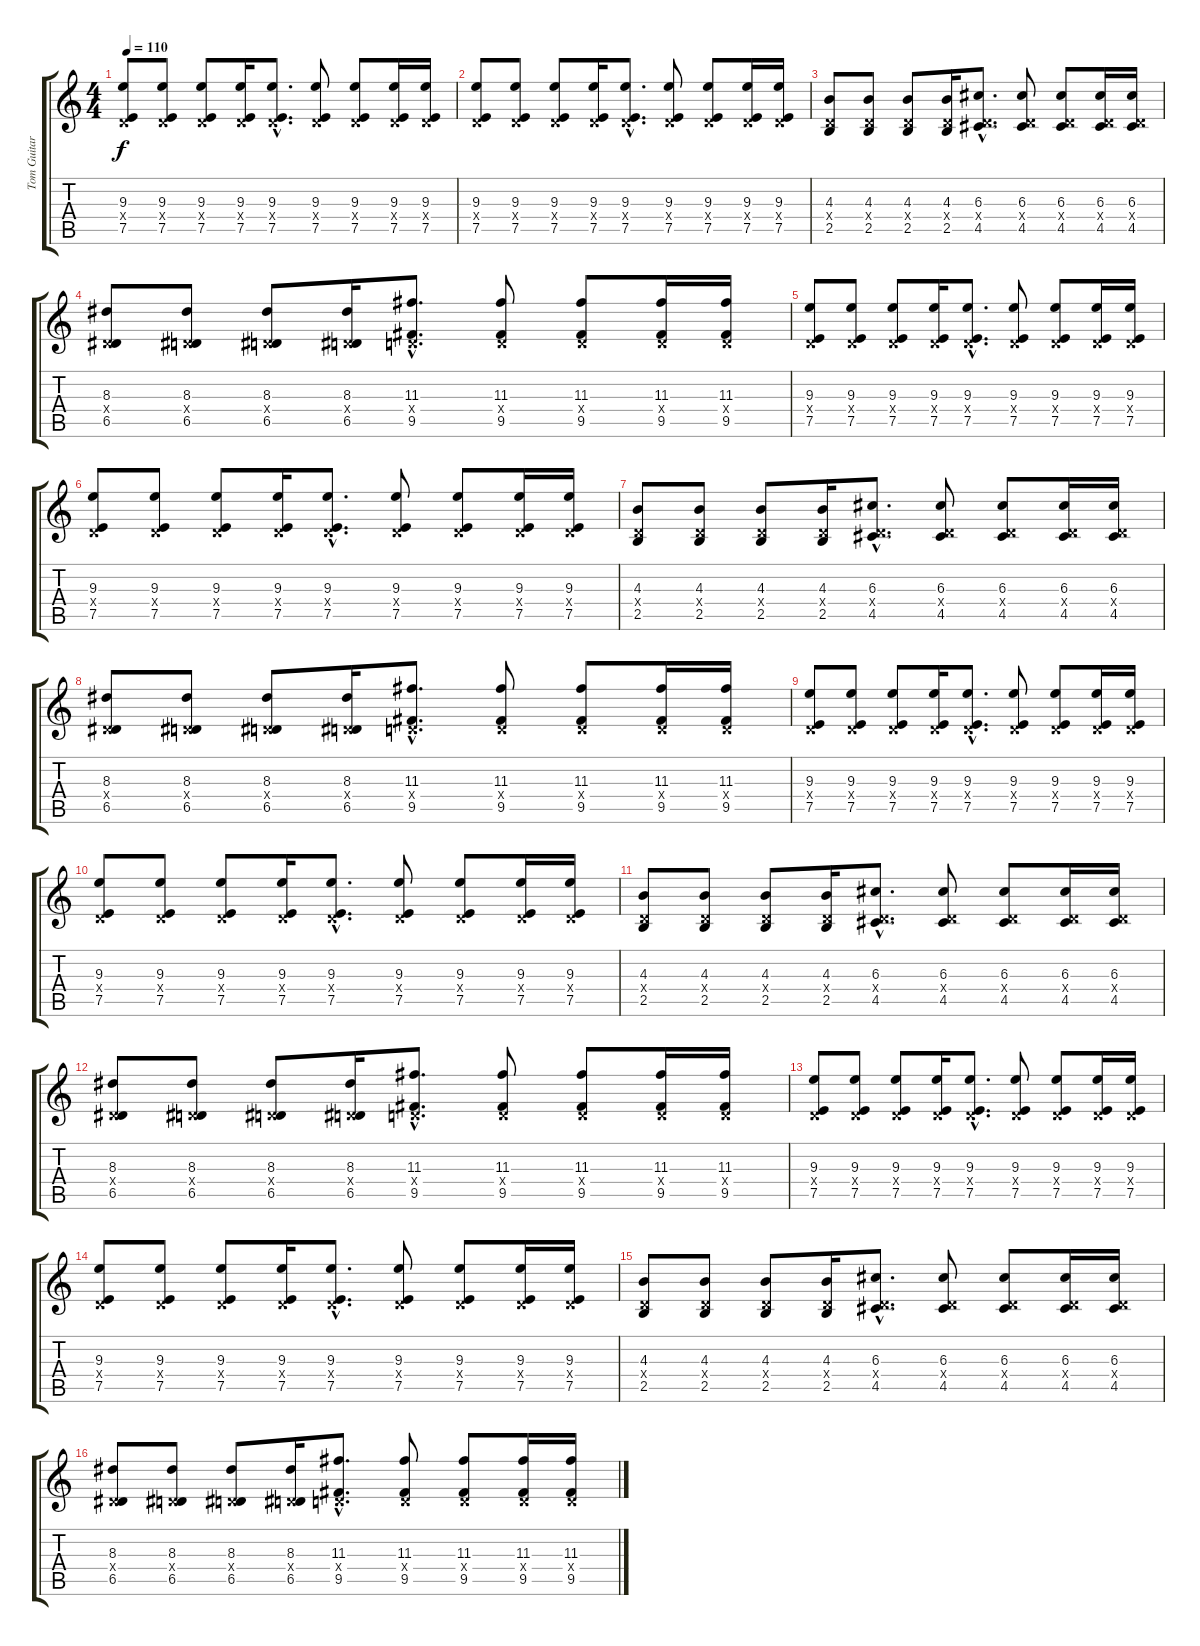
\track ("Tom Guitar 1 B (for effect)" "Tom Guitar") {instrument acousticguitarnylon}
\staff {score tabs}
\tuning (E4 B3 G3 D3 A2 E2) {hide}
\ts (4 4)
\tempo 110
\clef g2
\ks c
(9.3 0.4{x} 7.5).8{dy f} (9.3 0.4{x} 7.5).8 (9.3 0.4{x} 7.5).8 (9.3 0.4{x} 7.5).16 (9.3{hac} 0.4{hac x} 7.5{hac}).8{d} (9.3 0.4{x} 7.5).8 (9.3 0.4{x} 7.5).8 (9.3 0.4{x} 7.5).16 (9.3 0.4{x} 7.5).16 |
(9.3 0.4{x} 7.5).8 (9.3 0.4{x} 7.5).8 (9.3 0.4{x} 7.5).8 (9.3 0.4{x} 7.5).16 (9.3{hac} 0.4{hac x} 7.5{hac}).8{d} (9.3 0.4{x} 7.5).8 (9.3 0.4{x} 7.5).8 (9.3 0.4{x} 7.5).16 (9.3 0.4{x} 7.5).16 |
(4.3 0.4{x} 2.5).8 (4.3 0.4{x} 2.5).8 (4.3 0.4{x} 2.5).8 (4.3 0.4{x} 2.5).16 (6.3{hac} 0.4{hac x} 4.5{hac}).8{d} (6.3 0.4{x} 4.5).8 (6.3 0.4{x} 4.5).8 (6.3 0.4{x} 4.5).16 (6.3 0.4{x} 4.5).16 |
(8.3 0.4{x} 6.5).8 (8.3 0.4{x} 6.5).8 (8.3 0.4{x} 6.5).8 (8.3 0.4{x} 6.5).16 (11.3{hac} 0.4{hac x} 9.5{hac}).8{d} (11.3 0.4{x} 9.5).8 (11.3 0.4{x} 9.5).8 (11.3 0.4{x} 9.5).16 (11.3 0.4{x} 9.5).16 |
(9.3 0.4{x} 7.5).8 (9.3 0.4{x} 7.5).8 (9.3 0.4{x} 7.5).8 (9.3 0.4{x} 7.5).16 (9.3{hac} 0.4{hac x} 7.5{hac}).8{d} (9.3 0.4{x} 7.5).8 (9.3 0.4{x} 7.5).8 (9.3 0.4{x} 7.5).16 (9.3 0.4{x} 7.5).16 |
(9.3 0.4{x} 7.5).8 (9.3 0.4{x} 7.5).8 (9.3 0.4{x} 7.5).8 (9.3 0.4{x} 7.5).16 (9.3{hac} 0.4{hac x} 7.5{hac}).8{d} (9.3 0.4{x} 7.5).8 (9.3 0.4{x} 7.5).8 (9.3 0.4{x} 7.5).16 (9.3 0.4{x} 7.5).16 |
(4.3 0.4{x} 2.5).8{balance 0} (4.3 0.4{x} 2.5).8 (4.3 0.4{x} 2.5).8 (4.3 0.4{x} 2.5).16 (6.3{hac} 0.4{hac x} 4.5{hac}).8{d} (6.3 0.4{x} 4.5).8 (6.3 0.4{x} 4.5).8 (6.3 0.4{x} 4.5).16 (6.3 0.4{x} 4.5).16 |
(8.3 0.4{x} 6.5).8 (8.3 0.4{x} 6.5).8 (8.3 0.4{x} 6.5).8 (8.3 0.4{x} 6.5).16 (11.3{hac} 0.4{hac x} 9.5{hac}).8{d} (11.3 0.4{x} 9.5).8 (11.3 0.4{x} 9.5).8 (11.3 0.4{x} 9.5).16 (11.3 0.4{x} 9.5).16 |
(9.3 0.4{x} 7.5).8 (9.3 0.4{x} 7.5).8 (9.3 0.4{x} 7.5).8 (9.3 0.4{x} 7.5).16 (9.3{hac} 0.4{hac x} 7.5{hac}).8{d} (9.3 0.4{x} 7.5).8 (9.3 0.4{x} 7.5).8 (9.3 0.4{x} 7.5).16 (9.3 0.4{x} 7.5).16 |
(9.3 0.4{x} 7.5).8 (9.3 0.4{x} 7.5).8 (9.3 0.4{x} 7.5).8 (9.3 0.4{x} 7.5).16 (9.3{hac} 0.4{hac x} 7.5{hac}).8{d} (9.3 0.4{x} 7.5).8 (9.3 0.4{x} 7.5).8 (9.3 0.4{x} 7.5).16 (9.3 0.4{x} 7.5).16 |
(4.3 0.4{x} 2.5).8 (4.3 0.4{x} 2.5).8 (4.3 0.4{x} 2.5).8 (4.3 0.4{x} 2.5).16 (6.3{hac} 0.4{hac x} 4.5{hac}).8{d} (6.3 0.4{x} 4.5).8 (6.3 0.4{x} 4.5).8 (6.3 0.4{x} 4.5).16 (6.3 0.4{x} 4.5).16 |
(8.3 0.4{x} 6.5).8 (8.3 0.4{x} 6.5).8 (8.3 0.4{x} 6.5).8 (8.3 0.4{x} 6.5).16 (11.3{hac} 0.4{hac x} 9.5{hac}).8{d} (11.3 0.4{x} 9.5).8 (11.3 0.4{x} 9.5).8 (11.3 0.4{x} 9.5).16 (11.3 0.4{x} 9.5).16 |
(9.3 0.4{x} 7.5).8 (9.3 0.4{x} 7.5).8 (9.3 0.4{x} 7.5).8 (9.3 0.4{x} 7.5).16 (9.3{hac} 0.4{hac x} 7.5{hac}).8{d} (9.3 0.4{x} 7.5).8 (9.3 0.4{x} 7.5).8 (9.3 0.4{x} 7.5).16 (9.3 0.4{x} 7.5).16 |
(9.3 0.4{x} 7.5).8 (9.3 0.4{x} 7.5).8 (9.3 0.4{x} 7.5).8 (9.3 0.4{x} 7.5).16 (9.3{hac} 0.4{hac x} 7.5{hac}).8{d} (9.3 0.4{x} 7.5).8 (9.3 0.4{x} 7.5).8 (9.3 0.4{x} 7.5).16 (9.3 0.4{x} 7.5).16 |
(4.3 0.4{x} 2.5).8 (4.3 0.4{x} 2.5).8 (4.3 0.4{x} 2.5).8 (4.3 0.4{x} 2.5).16 (6.3{hac} 0.4{hac x} 4.5{hac}).8{d} (6.3 0.4{x} 4.5).8 (6.3 0.4{x} 4.5).8 (6.3 0.4{x} 4.5).16 (6.3 0.4{x} 4.5).16 |
(8.3 0.4{x} 6.5).8 (8.3 0.4{x} 6.5).8 (8.3 0.4{x} 6.5).8 (8.3 0.4{x} 6.5).16 (11.3{hac} 0.4{hac x} 9.5{hac}).8{d} (11.3 0.4{x} 9.5).8 (11.3 0.4{x} 9.5).8 (11.3 0.4{x} 9.5).16 (11.3 0.4{x} 9.5).16
